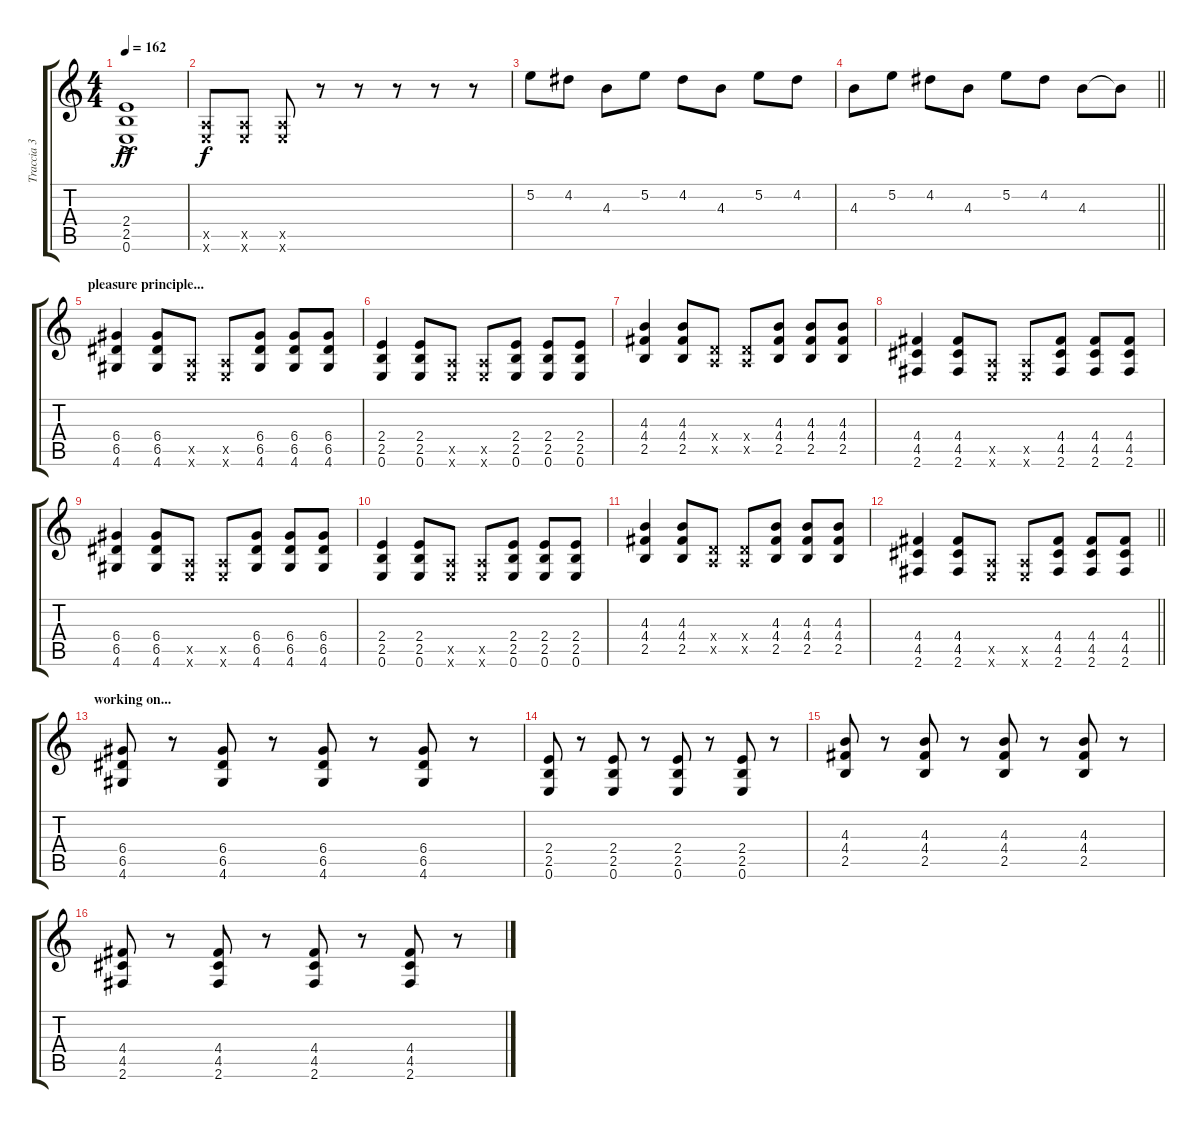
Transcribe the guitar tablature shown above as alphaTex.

\track ("Traccia 3" "Traccia 3") {instrument distortionguitar}
\staff {score tabs}
\tuning (E4 B3 G3 D3 A2 E2) {hide}
\ts (4 4)
\tempo 162
\clef g2
\ks c
(2.4{ac} 2.5{ac} 0.6{ac}).1{dy ff} |
(0.5{x} 0.6{x}).8{dy f} (0.5{x} 0.6{x}).8 (0.5{x} 0.6{x}).8 r.8 r.8 r.8 r.8 r.8 |
5.2.8 4.2.8 4.3.8 5.2.8 4.2.8 4.3.8 5.2.8 4.2.8 |
\barLineRight lightlight
4.3.8 5.2.8 4.2.8 4.3.8 5.2.8 4.2.8 4.3.8 4.3{t}.8 |
\section ("" "pleasure principle...")
(6.4 6.5 4.6).4 (6.4 6.5 4.6).8 (0.5{x} 0.6{x}).8 (0.5{x} 0.6{x}).8 (6.4 6.5 4.6).8 (6.4 6.5 4.6).8 (6.4 6.5 4.6).8 |
(2.4 2.5 0.6).4 (2.4 2.5 0.6).8 (0.5{x} 0.6{x}).8 (0.5{x} 0.6{x}).8 (2.4 2.5 0.6).8 (2.4 2.5 0.6).8 (2.4 2.5 0.6).8 |
(4.3 4.4 2.5).4 (4.3 4.4 2.5).8 (0.4{x} 0.5{x}).8 (0.4{x} 0.5{x}).8 (4.3 4.4 2.5).8 (4.3 4.4 2.5).8 (4.3 4.4 2.5).8 |
(4.4 4.5 2.6).4 (4.4 4.5 2.6).8 (0.5{x} 0.6{x}).8 (0.5{x} 0.6{x}).8 (4.4 4.5 2.6).8 (4.4 4.5 2.6).8 (4.4 4.5 2.6).8 |
(6.4 6.5 4.6).4 (6.4 6.5 4.6).8 (0.5{x} 0.6{x}).8 (0.5{x} 0.6{x}).8 (6.4 6.5 4.6).8 (6.4 6.5 4.6).8 (6.4 6.5 4.6).8 |
(2.4 2.5 0.6).4 (2.4 2.5 0.6).8 (0.5{x} 0.6{x}).8 (0.5{x} 0.6{x}).8 (2.4 2.5 0.6).8 (2.4 2.5 0.6).8 (2.4 2.5 0.6).8 |
(4.3 4.4 2.5).4 (4.3 4.4 2.5).8 (0.4{x} 0.5{x}).8 (0.4{x} 0.5{x}).8 (4.3 4.4 2.5).8 (4.3 4.4 2.5).8 (4.3 4.4 2.5).8 |
\barLineRight lightlight
(4.4 4.5 2.6).4 (4.4 4.5 2.6).8 (0.5{x} 0.6{x}).8 (0.5{x} 0.6{x}).8 (4.4 4.5 2.6).8 (4.4 4.5 2.6).8 (4.4 4.5 2.6).8 |
\section ("" "working on...")
(6.4 6.5 4.6).8 r.8 (6.4 6.5 4.6).8 r.8 (6.4 6.5 4.6).8 r.8 (6.4 6.5 4.6).8 r.8 |
(2.4 2.5 0.6).8 r.8 (2.4 2.5 0.6).8 r.8 (2.4 2.5 0.6).8 r.8 (2.4 2.5 0.6).8 r.8 |
(4.3 4.4 2.5).8 r.8 (4.3 4.4 2.5).8 r.8 (4.3 4.4 2.5).8 r.8 (4.3 4.4 2.5).8 r.8 |
(4.4 4.5 2.6).8 r.8 (4.4 4.5 2.6).8 r.8 (4.4 4.5 2.6).8 r.8 (4.4 4.5 2.6).8 r.8
